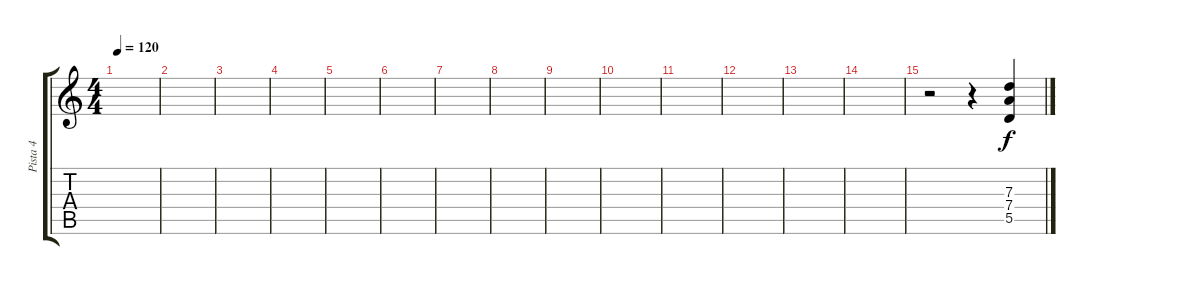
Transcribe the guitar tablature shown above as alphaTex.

\track ("Pista 4" "Pista 4") {instrument distortionguitar}
\staff {score tabs}
\tuning (E4 B3 G3 D3 A2 E2) {hide}
\ts (4 4)
\tempo 120
\clef g2
\ks c
|
|
|
|
|
|
|
|
|
|
|
|
|
|
r.2 r.4 (7.3 7.4 5.5).4
